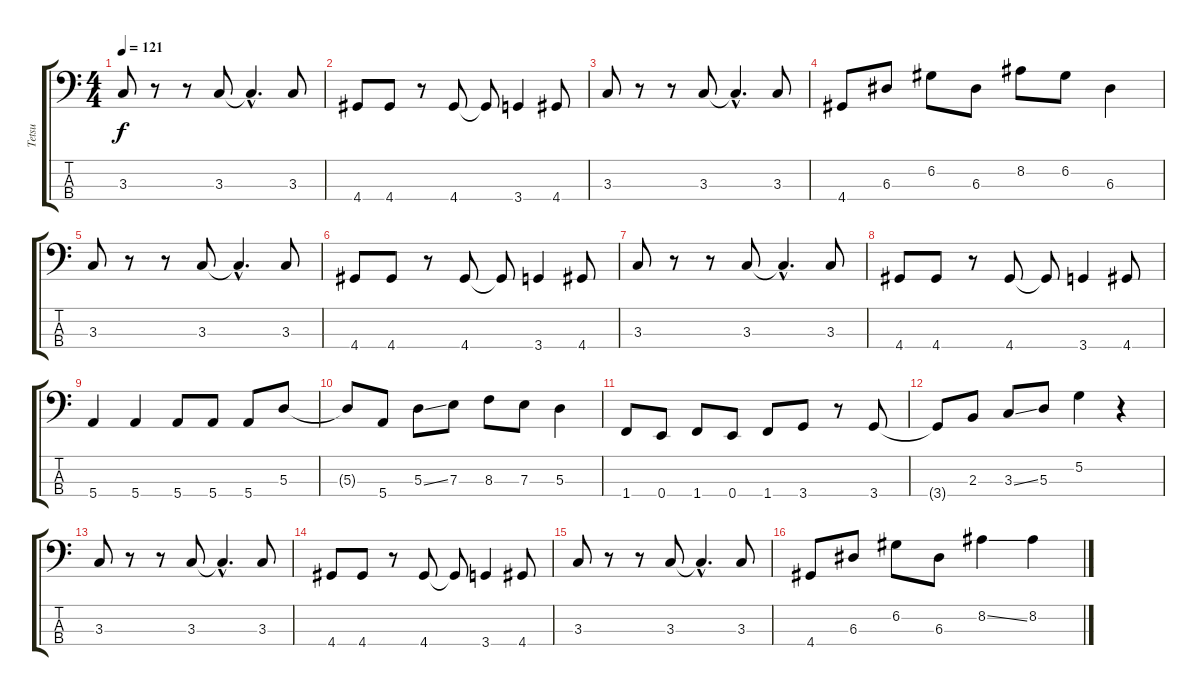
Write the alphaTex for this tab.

\track ("Tetsu" "Tetsu") {instrument electricbasspick}
\staff {score tabs}
\tuning (G2 D2 A1 E1) {hide}
\ts (4 4)
\tempo 121
\clef f4
\ks c
3.3.8{dy f} r.8 r.8 3.3.8 3.3{hac t}.4{d} 3.3.8 |
4.4.8 4.4.8 r.8 4.4.8 4.4{t}.8 3.4.4 4.4.8 |
3.3.8 r.8 r.8 3.3.8 3.3{hac t}.4{d} 3.3.8 |
4.4.8 6.3.8 6.2.8 6.3.8 8.2.8 6.2.8 6.3.4 |
3.3.8 r.8 r.8 3.3.8 3.3{hac t}.4{d} 3.3.8 |
4.4.8 4.4.8 r.8 4.4.8 4.4{t}.8 3.4.4 4.4.8 |
3.3.8 r.8 r.8 3.3.8 3.3{hac t}.4{d} 3.3.8 |
4.4.8 4.4.8 r.8 4.4.8 4.4{t}.8 3.4.4 4.4.8 |
5.4.4 5.4.4 5.4.8 5.4.8 5.4.8 5.3.8 |
5.3{t}.8 5.4.8 5.3{ss}.8 7.3.8 8.3.8 7.3.8 5.3.4 |
1.4.8 0.4.8 1.4.8 0.4.8 1.4.8 3.4.8 r.8 3.4.8 |
3.4{t}.8 2.3.8 3.3{ss}.8 5.3.8 5.2.4 r.4 |
3.3.8 r.8 r.8 3.3.8 3.3{hac t}.4{d} 3.3.8 |
4.4.8 4.4.8 r.8 4.4.8 4.4{t}.8 3.4.4 4.4.8 |
3.3.8 r.8 r.8 3.3.8 3.3{hac t}.4{d} 3.3.8 |
4.4.8 6.3.8 6.2.8 6.3.8 8.2{ss}.4 8.2.4
